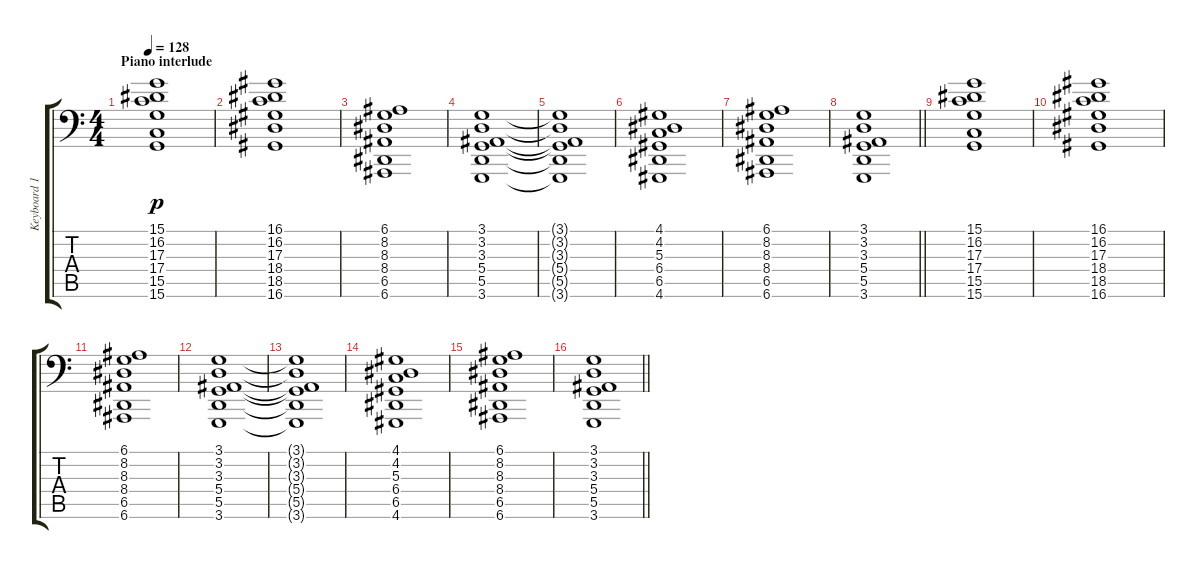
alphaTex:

\track ("Keyboard 1" "Keyboard 1") {instrument stringensemble1}
\staff {score tabs}
\tuning (E3 B2 G2 D2 A1 E1) {hide}
\ts (4 4)
\section ("" "Piano interlude")
\tempo 128
\clef f4
\ks c
(15.1 16.2 17.3 17.4 15.5 15.6).1{dy p} |
(16.1 16.2 17.3 18.4 18.5 16.6).1 |
(6.1 8.2 8.3 8.4 6.5 6.6).1 |
(3.1 3.2 3.3 5.4 5.5 3.6).1 |
(3.1{t} 3.2{t} 3.3{t} 5.4{t} 5.5{t} 3.6{t}).1 |
(4.1 4.2 5.3 6.4 6.5 4.6).1 |
(6.1 8.2 8.3 8.4 6.5 6.6).1 |
\barLineRight lightlight
(3.1 3.2 3.3 5.4 5.5 3.6).1 |
(15.1 16.2 17.3 17.4 15.5 15.6).1 |
(16.1 16.2 17.3 18.4 18.5 16.6).1 |
(6.1 8.2 8.3 8.4 6.5 6.6).1 |
(3.1 3.2 3.3 5.4 5.5 3.6).1 |
(3.1{t} 3.2{t} 3.3{t} 5.4{t} 5.5{t} 3.6{t}).1 |
(4.1 4.2 5.3 6.4 6.5 4.6).1 |
(6.1 8.2 8.3 8.4 6.5 6.6).1 |
\barLineRight lightlight
(3.1 3.2 3.3 5.4 5.5 3.6).1
